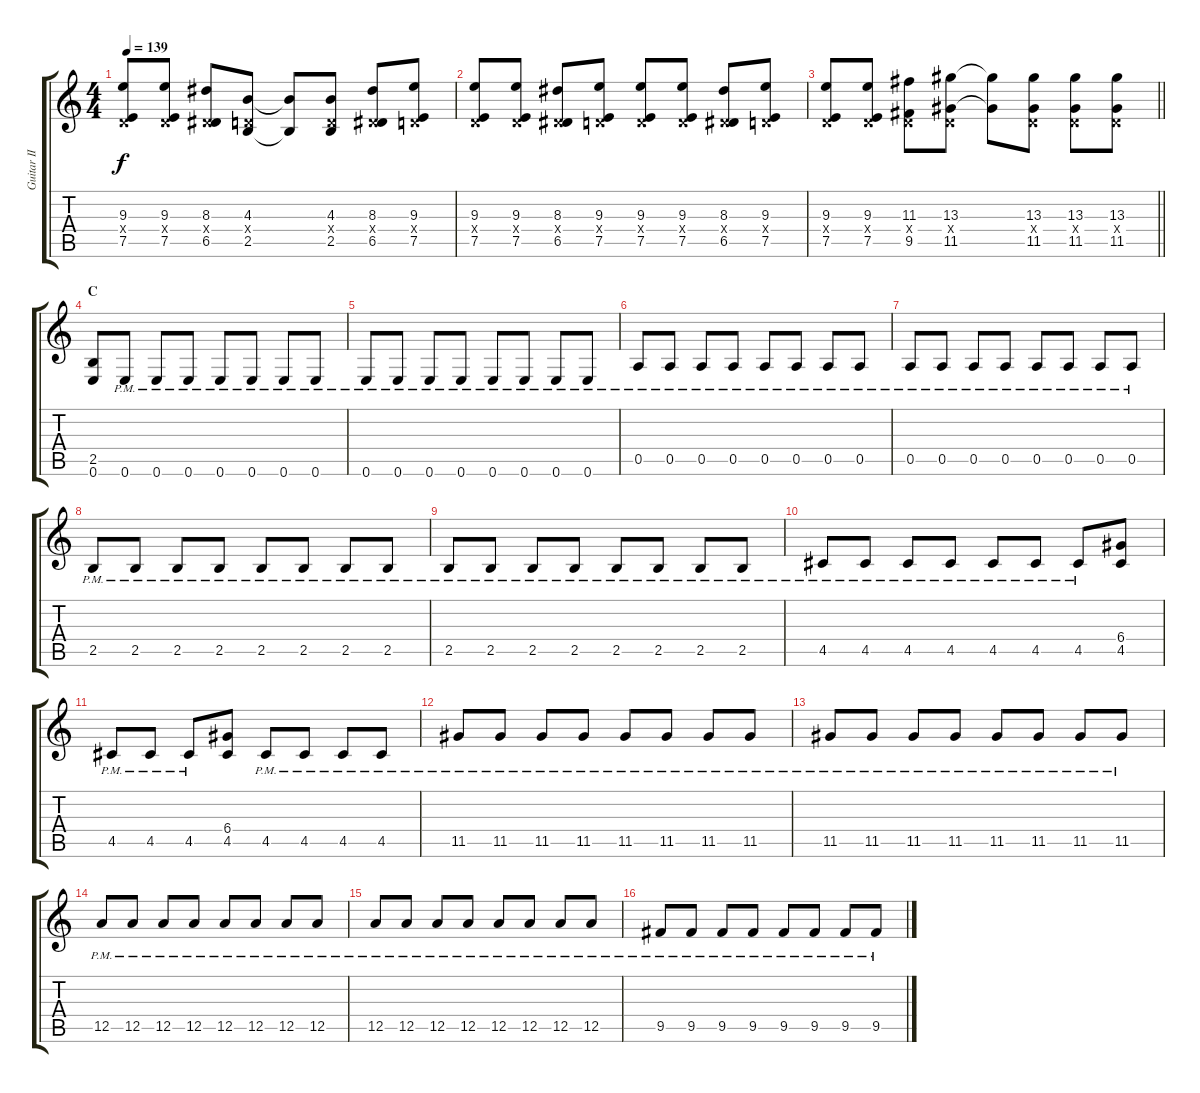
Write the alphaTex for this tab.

\track ("Guitar II - Kita" "Guitar II ") {instrument electricguitarjazz}
\staff {score tabs}
\tuning (E4 B3 G3 D3 A2 E2) {hide}
\ts (4 4)
\tempo 139
\clef g2
\ks c
(9.3 0.4{x} 7.5).8{dy f} (9.3 0.4{x} 7.5).8 (8.3 0.4{x} 6.5).8 (4.3 0.4{x} 2.5).8 (4.3{t} 2.5{t}).8 (4.3 0.4{x} 2.5).8 (8.3 0.4{x} 6.5).8 (9.3 0.4{x} 7.5).8 |
(9.3 0.4{x} 7.5).8 (9.3 0.4{x} 7.5).8 (8.3 0.4{x} 6.5).8 (9.3 0.4{x} 7.5).8 (9.3 0.4{x} 7.5).8 (9.3 0.4{x} 7.5).8 (8.3 0.4{x} 6.5).8 (9.3 0.4{x} 7.5).8 |
\barLineRight lightlight
(9.3 0.4{x} 7.5).8 (9.3 0.4{x} 7.5).8 (11.3 0.4{x} 9.5).8 (13.3 0.4{x} 11.5).8 (13.3{t} 11.5{t}).8 (13.3 0.4{x} 11.5).8 (13.3 0.4{x} 11.5).8 (13.3 0.4{x} 11.5).8 |
\section ("" "C")
(2.5 0.6).8 0.6{pm}.8 0.6{pm}.8 0.6{pm}.8 0.6{pm}.8 0.6{pm}.8 0.6{pm}.8 0.6{pm}.8 |
0.6{pm}.8 0.6{pm}.8 0.6{pm}.8 0.6{pm}.8 0.6{pm}.8 0.6{pm}.8 0.6{pm}.8 0.6{pm}.8 |
0.5{pm}.8 0.5{pm}.8 0.5{pm}.8 0.5{pm}.8 0.5{pm}.8 0.5{pm}.8 0.5{pm}.8 0.5{pm}.8 |
0.5{pm}.8 0.5{pm}.8 0.5{pm}.8 0.5{pm}.8 0.5{pm}.8 0.5{pm}.8 0.5{pm}.8 0.5{pm}.8 |
2.5{pm}.8 2.5{pm}.8 2.5{pm}.8 2.5{pm}.8 2.5{pm}.8 2.5{pm}.8 2.5{pm}.8 2.5{pm}.8 |
2.5{pm}.8 2.5{pm}.8 2.5{pm}.8 2.5{pm}.8 2.5{pm}.8 2.5{pm}.8 2.5{pm}.8 2.5{pm}.8 |
4.5{pm}.8 4.5{pm}.8 4.5{pm}.8 4.5{pm}.8 4.5{pm}.8 4.5{pm}.8 4.5{pm}.8 (6.4 4.5).8 |
4.5{pm}.8 4.5{pm}.8 4.5{pm}.8 (6.4 4.5).8 4.5{pm}.8 4.5{pm}.8 4.5{pm}.8 4.5{pm}.8 |
11.5{pm}.8 11.5{pm}.8 11.5{pm}.8 11.5{pm}.8 11.5{pm}.8 11.5{pm}.8 11.5{pm}.8 11.5{pm}.8 |
11.5{pm}.8 11.5{pm}.8 11.5{pm}.8 11.5{pm}.8 11.5{pm}.8 11.5{pm}.8 11.5{pm}.8 11.5{pm}.8 |
12.5{pm}.8 12.5{pm}.8 12.5{pm}.8 12.5{pm}.8 12.5{pm}.8 12.5{pm}.8 12.5{pm}.8 12.5{pm}.8 |
12.5{pm}.8 12.5{pm}.8 12.5{pm}.8 12.5{pm}.8 12.5{pm}.8 12.5{pm}.8 12.5{pm}.8 12.5{pm}.8 |
9.5{pm}.8 9.5{pm}.8 9.5{pm}.8 9.5{pm}.8 9.5{pm}.8 9.5{pm}.8 9.5{pm}.8 9.5{pm}.8
